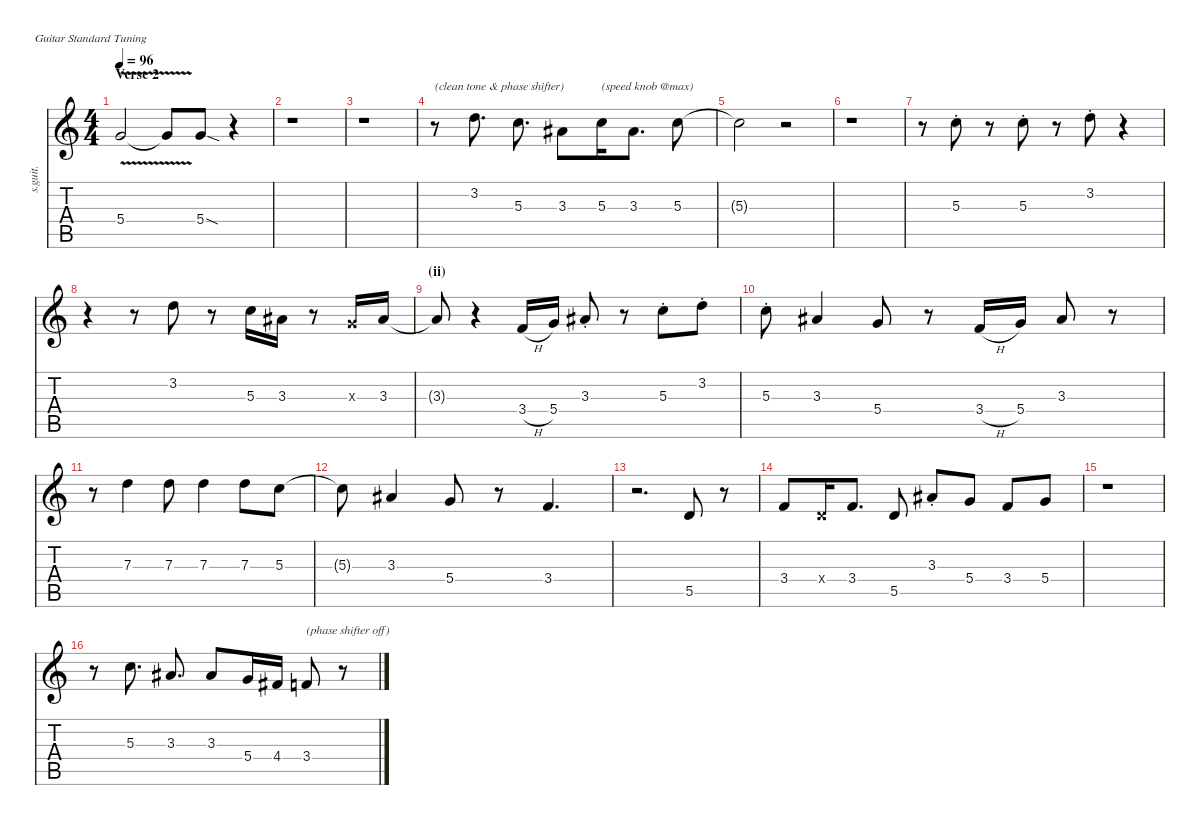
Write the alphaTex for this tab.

\defaultSystemsLayout 4
\hideDynamics
\bracketExtendMode nobrackets
\track ("Dave Navarro (Lead)" "s.guit.") {instrument distortionguitar}
\staff {score tabs}
\tuning (E4 B3 G3 D3 A2 E2)
\ts (4 4)
\section ("" "Verse 2")
\tempo 96
\clef g2
\ks c
5.4{v}.2{dy f} 5.4{t}.8 5.4{sod}.8{dy mp} r.4 |
r.1 |
r.1 |
r.8{txt "(clean tone & phase shifter)"} 3.2.8{d dy f} 5.3.8{d} 3.3{acc #}.8 5.3.16{txt "(speed knob @max)"} 3.3{acc #}.8{d} 5.3.8 |
5.3{t}.2 r.2 |
r.1 |
r.8 5.3{st}.8 r.8 5.3{st}.8 r.8 3.2{st}.8 r.4 |
r.4 r.8 3.2.8 r.8 5.3.16 3.3{acc #}.16 r.8 0.3{x}.16 3.3{acc #}.16 |
\section ("" "(ii)")
3.3{t acc #}.8 r.4 3.4{h}.16 5.4.16 3.3{st acc #}.8 r.8 5.3{st}.8 3.2{st}.8 |
5.3{st}.8 3.3{acc #}.4 5.4.8 r.8 3.4{h}.16 5.4.16 3.3{acc #}.8 r.8 |
r.8 7.3.4 7.3.8 7.3.4 7.3.8 5.3.8 |
5.3{t}.8 3.3{acc #}.4 5.4.8 r.8 3.4.4{d} |
r.2{d} 5.5.8 r.8 |
3.4.8 0.4{x}.16 3.4.8{d} 5.5.8 3.3{st acc #}.8 5.4.8 3.4.8 5.4.8 |
r.1 |
r.8 5.3.8{d} 3.3{acc #}.8{d} 3.3{acc #}.8 5.4.16 4.4{acc #}.16 3.4.8{txt "(phase shifter off)"} r.8
